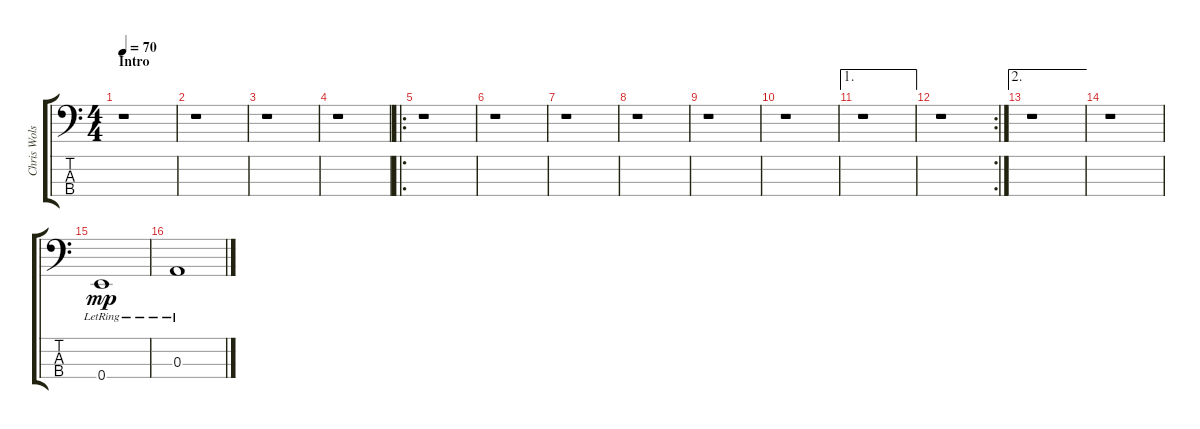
\track ("Chris Wolstenholme" "Chris Wols") {instrument acousticbass}
\staff {score tabs}
\tuning (G2 D2 A1 E1) {hide}
\ts (4 4)
\section ("" "Intro")
\tempo 70
\clef f4
\ks c
r.1{dy mp instrument acousticbass} |
r.1 |
r.1 |
r.1 |
\ro
r.1 |
r.1 |
r.1 |
r.1 |
r.1 |
r.1 |
\ae 1
r.1 |
\rc 2
r.1 |
\ae 2
r.1 |
r.1 |
0.4{lr}.1 |
0.3{lr}.1
